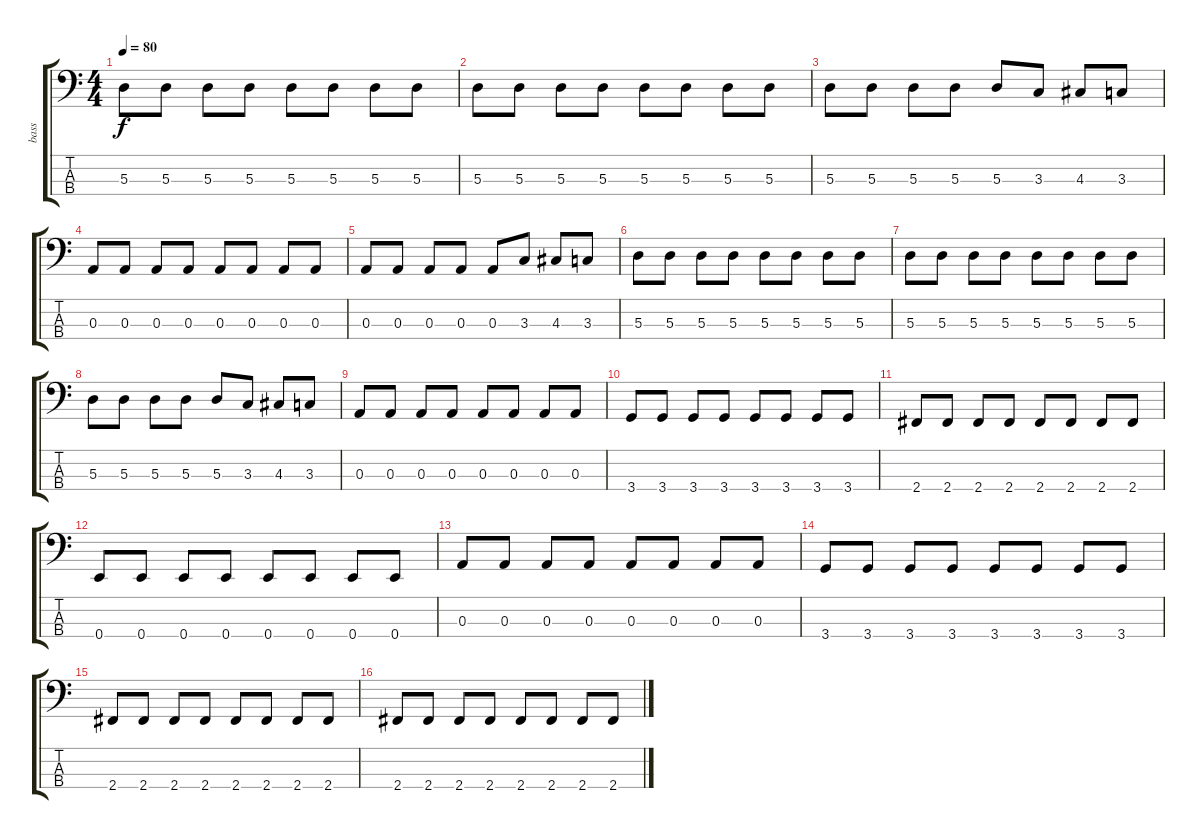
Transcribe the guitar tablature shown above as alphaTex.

\track ("bass" "bass") {instrument electricbassfinger}
\staff {score tabs}
\tuning (G2 D2 A1 E1) {hide}
\ts (4 4)
\tempo 80
\clef f4
\ks c
5.3.8{dy f} 5.3.8 5.3.8 5.3.8 5.3.8 5.3.8 5.3.8 5.3.8 |
5.3.8 5.3.8 5.3.8 5.3.8 5.3.8 5.3.8 5.3.8 5.3.8 |
5.3.8 5.3.8 5.3.8 5.3.8 5.3.8 3.3.8 4.3.8 3.3.8 |
0.3.8 0.3.8 0.3.8 0.3.8 0.3.8 0.3.8 0.3.8 0.3.8 |
0.3.8 0.3.8 0.3.8 0.3.8 0.3.8 3.3.8 4.3.8 3.3.8 |
5.3.8 5.3.8 5.3.8 5.3.8 5.3.8 5.3.8 5.3.8 5.3.8 |
5.3.8 5.3.8 5.3.8 5.3.8 5.3.8 5.3.8 5.3.8 5.3.8 |
5.3.8 5.3.8 5.3.8 5.3.8 5.3.8 3.3.8 4.3.8 3.3.8 |
0.3.8 0.3.8 0.3.8 0.3.8 0.3.8 0.3.8 0.3.8 0.3.8 |
3.4.8 3.4.8 3.4.8 3.4.8 3.4.8 3.4.8 3.4.8 3.4.8 |
2.4.8 2.4.8 2.4.8 2.4.8 2.4.8 2.4.8 2.4.8 2.4.8 |
0.4.8 0.4.8 0.4.8 0.4.8 0.4.8 0.4.8 0.4.8 0.4.8 |
0.3.8 0.3.8 0.3.8 0.3.8 0.3.8 0.3.8 0.3.8 0.3.8 |
3.4.8 3.4.8 3.4.8 3.4.8 3.4.8 3.4.8 3.4.8 3.4.8 |
2.4.8 2.4.8 2.4.8 2.4.8 2.4.8 2.4.8 2.4.8 2.4.8 |
2.4.8 2.4.8 2.4.8 2.4.8 2.4.8 2.4.8 2.4.8 2.4.8
